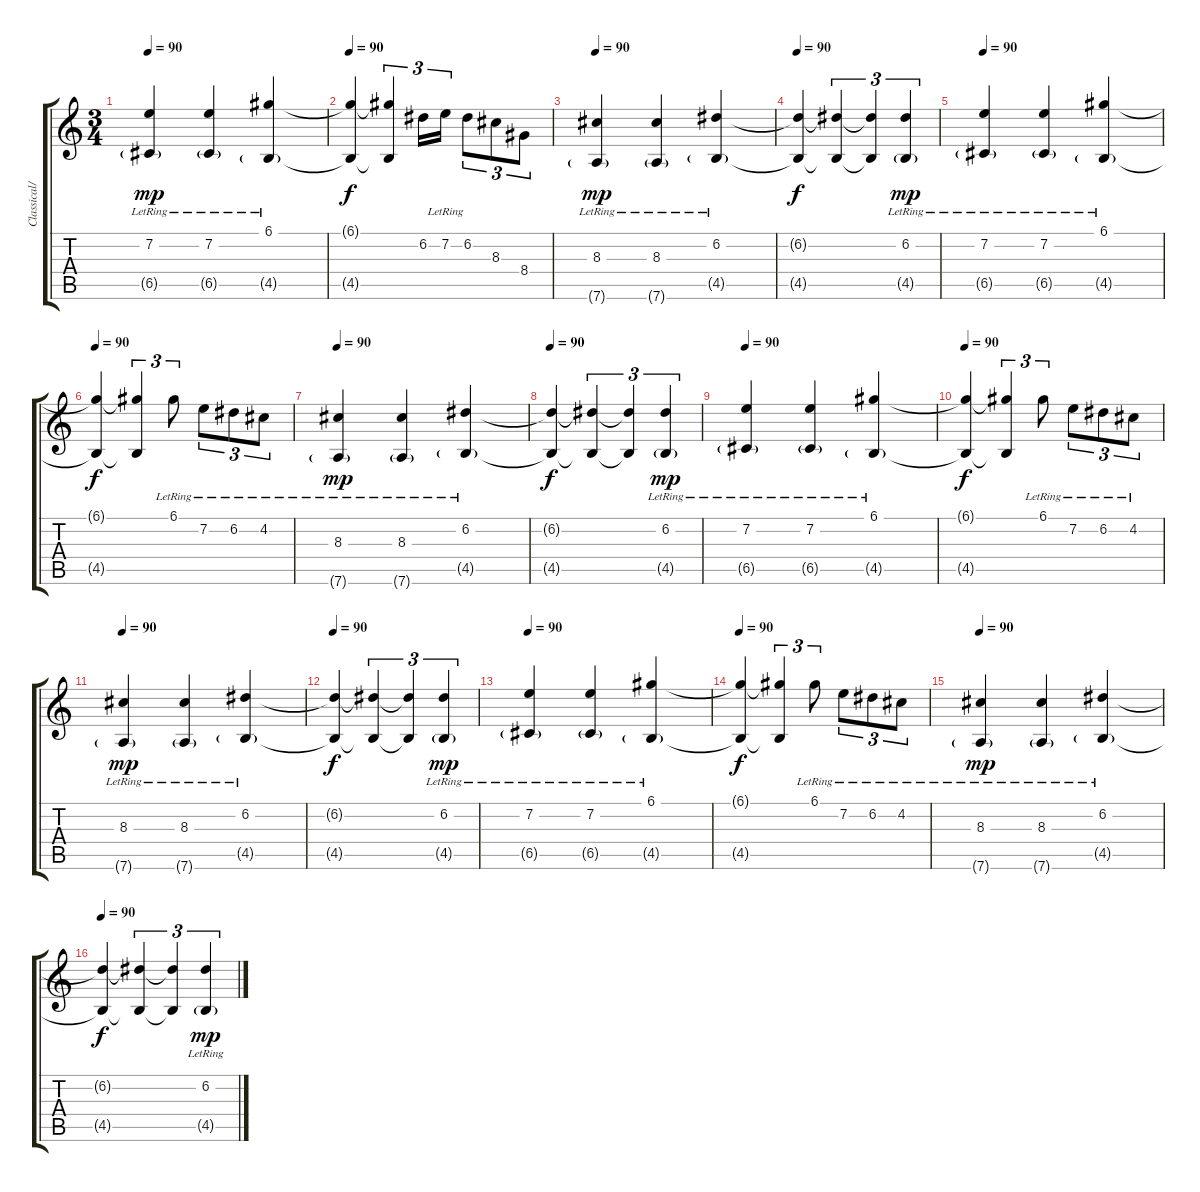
\track ("Classical/Acoustic Guitar" "Classical/") {instrument acousticguitarnylon}
\staff {score tabs}
\tuning (D4 A3 F3 C3 G2 D2) {hide}
\ts (3 4)
\tempo 90
\clef g2
\ks c
(7.2{lr} 6.5{g lr}).4{dy mp} (7.2{lr} 6.5{g lr}).4 (6.1{lr} 4.5{g lr}).4 |
\tempo 90
(6.1{t} 4.5{t}).4{dy f} (6.1{t} 4.5{t}).4{tu (3 2)} 6.2.16{tu (3 2)} 7.2{lr}.16{tu (3 2)} 6.2{lr}.8{tu (3 2)} 8.3.8{tu (3 2)} 8.4.8{tu (3 2)} |
\tempo 90
(8.3{lr} 7.6{g lr}).4{dy mp} (8.3{lr} 7.6{g lr}).4 (6.2{lr} 4.5{g lr}).4 |
\tempo 90
(6.2{t} 4.5{t}).4{dy f} (6.2{t} 4.5{t}).4{tu (3 2)} (6.2{t} 4.5{t}).4{tu (3 2)} (6.2{lr} 4.5{g lr}).4{tu (3 2) dy mp} |
\tempo 90
(7.2{lr} 6.5{g lr}).4 (7.2{lr} 6.5{g lr}).4 (6.1{lr} 4.5{g lr}).4 |
\tempo 90
(6.1{t} 4.5{t}).4{dy f} (6.1{t} 4.5{t}).4{tu (3 2)} 6.1{lr}.8{tu (3 2)} 7.2{lr}.8{tu (3 2)} 6.2{lr}.8{tu (3 2)} 4.2{lr}.8{tu (3 2)} |
\tempo 90
(8.3{lr} 7.6{g lr}).4{dy mp} (8.3{lr} 7.6{g lr}).4 (6.2{lr} 4.5{g lr}).4 |
\tempo 90
(6.2{t} 4.5{t}).4{dy f} (6.2{t} 4.5{t}).4{tu (3 2)} (6.2{t} 4.5{t}).4{tu (3 2)} (6.2{lr} 4.5{g lr}).4{tu (3 2) dy mp} |
\tempo 90
(7.2{lr} 6.5{g lr}).4 (7.2{lr} 6.5{g lr}).4 (6.1{lr} 4.5{g lr}).4 |
\tempo 90
(6.1{t} 4.5{t}).4{dy f} (6.1{t} 4.5{t}).4{tu (3 2)} 6.1{lr}.8{tu (3 2)} 7.2{lr}.8{tu (3 2)} 6.2{lr}.8{tu (3 2)} 4.2{lr}.8{tu (3 2)} |
\tempo 90
(8.3{lr} 7.6{g lr}).4{dy mp} (8.3{lr} 7.6{g lr}).4 (6.2{lr} 4.5{g lr}).4 |
\tempo 90
(6.2{t} 4.5{t}).4{dy f} (6.2{t} 4.5{t}).4{tu (3 2)} (6.2{t} 4.5{t}).4{tu (3 2)} (6.2{lr} 4.5{g lr}).4{tu (3 2) dy mp} |
\tempo 90
(7.2{lr} 6.5{g lr}).4 (7.2{lr} 6.5{g lr}).4 (6.1{lr} 4.5{g lr}).4 |
\tempo 90
(6.1{t} 4.5{t}).4{dy f} (6.1{t} 4.5{t}).4{tu (3 2)} 6.1{lr}.8{tu (3 2)} 7.2{lr}.8{tu (3 2)} 6.2{lr}.8{tu (3 2)} 4.2{lr}.8{tu (3 2)} |
\tempo 90
(8.3{lr} 7.6{g lr}).4{dy mp} (8.3{lr} 7.6{g lr}).4 (6.2{lr} 4.5{g lr}).4 |
\tempo 90
(6.2{t} 4.5{t}).4{dy f} (6.2{t} 4.5{t}).4{tu (3 2)} (6.2{t} 4.5{t}).4{tu (3 2)} (6.2{lr} 4.5{g lr}).4{tu (3 2) dy mp}
